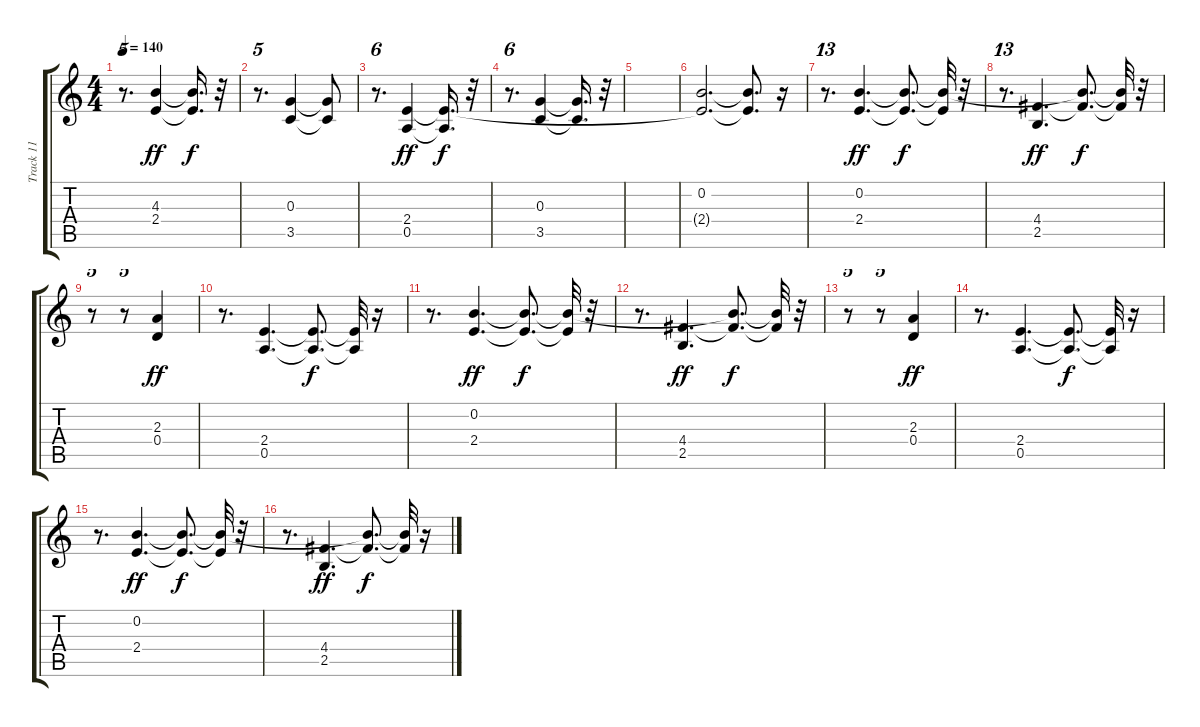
\track ("Track 11" "Track 11") {instrument acousticguitarsteel}
\staff {score tabs}
\tuning (E4 B3 G3 D3 A2 E2) {hide}
\ts (4 4)
\tempo 140
\clef g2
\ks c
r.8{d tu (5 4) dy f} (4.3 2.4).4{dy ff} (4.3{t} 2.4{t}).16{d dy f} r.32 |
r.8{d tu (5 4)} (0.3 3.5).4 (0.3{t} 3.5{t}).8 |
r.8{d tu (6 4)} (2.4 0.5).4{dy ff} (2.4{t} 0.5{t}).16{d dy f} r.32 |
r.8{d tu (6 4)} (0.3 3.5).4 (0.3{t} 3.5{t}).16{d} r.32 |
|
(0.2 2.4{t}).2{d} (0.2{t} 2.4{t}).8{d} r.16 |
r.8{d tu (13 8)} (0.2 2.4).4{d dy ff} (0.2{t} 2.4{t}).8{d dy f} (0.2{t} 2.4{t}).32 r.32 |
r.8{d tu (13 8)} (4.4 2.5).4{d dy ff} (0.2{t} 4.4{t}).8{d dy f} (0.2{t} 4.4{t}).32 r.32 |
r.8{tu (5 4)} r.8{tu (5 4)} (2.3 0.4).4{dy ff} |
r.8{d} (2.4 0.5).4{d} (2.4{t} 0.5{t}).8{d dy f} (2.4{t} 0.5{t}).32 r.16 |
r.8{d} (0.2 2.4).4{d dy ff} (0.2{t} 2.4{t}).8{d dy f} (0.2{t} 2.4{t}).32 r.32 |
r.8{d} (4.4 2.5).4{d dy ff} (0.2{t} 4.4{t}).8{d dy f} (0.2{t} 4.4{t}).32 r.32 |
r.8{tu (5 4)} r.8{tu (5 4)} (2.3 0.4).4{dy ff} |
r.8{d} (2.4 0.5).4{d} (2.4{t} 0.5{t}).8{d dy f} (2.4{t} 0.5{t}).32 r.16 |
r.8{d} (0.2 2.4).4{d dy ff} (0.2{t} 2.4{t}).8{d dy f} (0.2{t} 2.4{t}).32 r.32 |
r.8{d} (4.4 2.5).4{d dy ff} (0.2{t} 4.4{t}).8{d dy f} (0.2{t} 4.4{t}).32 r.16
